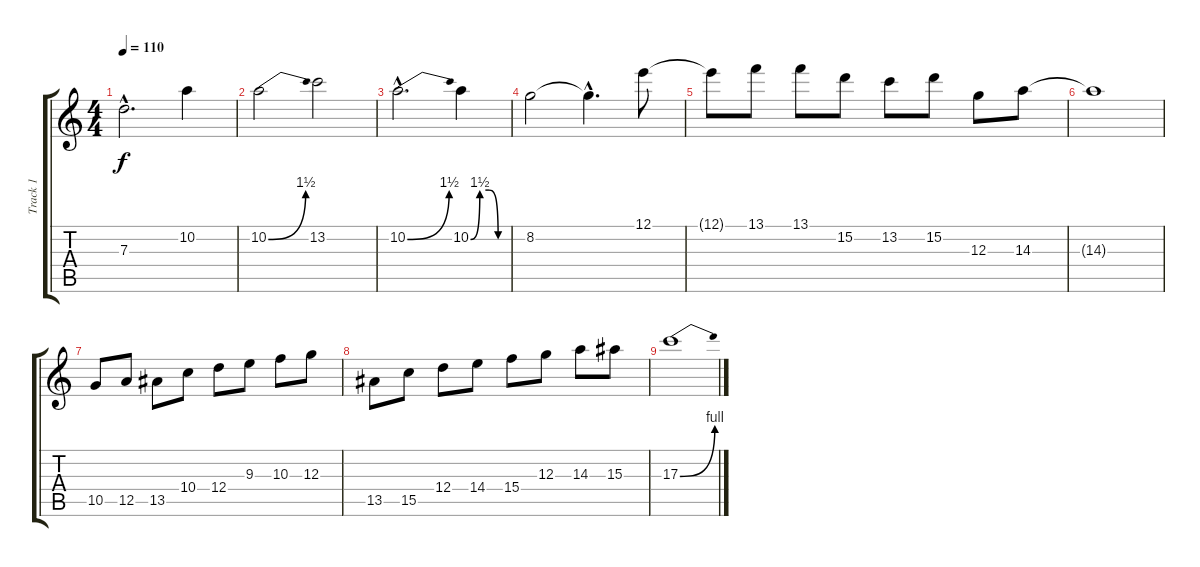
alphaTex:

\track ("Track 1" "Track 1") {instrument distortionguitar}
\staff {score tabs}
\tuning (E4 B3 G3 D3 A2 E2) {hide}
\ts (4 4)
\tempo 110
\clef g2
\ks c
7.3{hac t}.2{d dy f} 10.2.4 |
10.2{be (bend 0 0 60 6)}.2 13.2.2 |
10.2{be (bend 0 0 60 6) hac}.2{d} 10.2{be (custom 0 0 15 6 30 6 45 0 60 0)}.4 |
8.2.2 8.2{hac t}.4{d} 12.1.8 |
12.1{t}.8 13.1.8 13.1.8 15.2.8 13.2.8 15.2.8 12.3.8 14.3.8 |
14.3{t}.1 |
10.5.8{volume 0} 12.5.8 13.5.8 10.4.8 12.4.8 9.3.8 10.3.8 12.3.8 |
13.5.8 15.5.8 12.4.8 14.4.8 15.4.8 12.3.8 14.3.8 15.3.8 |
17.3{be (bend 0 0 60 4)}.1
